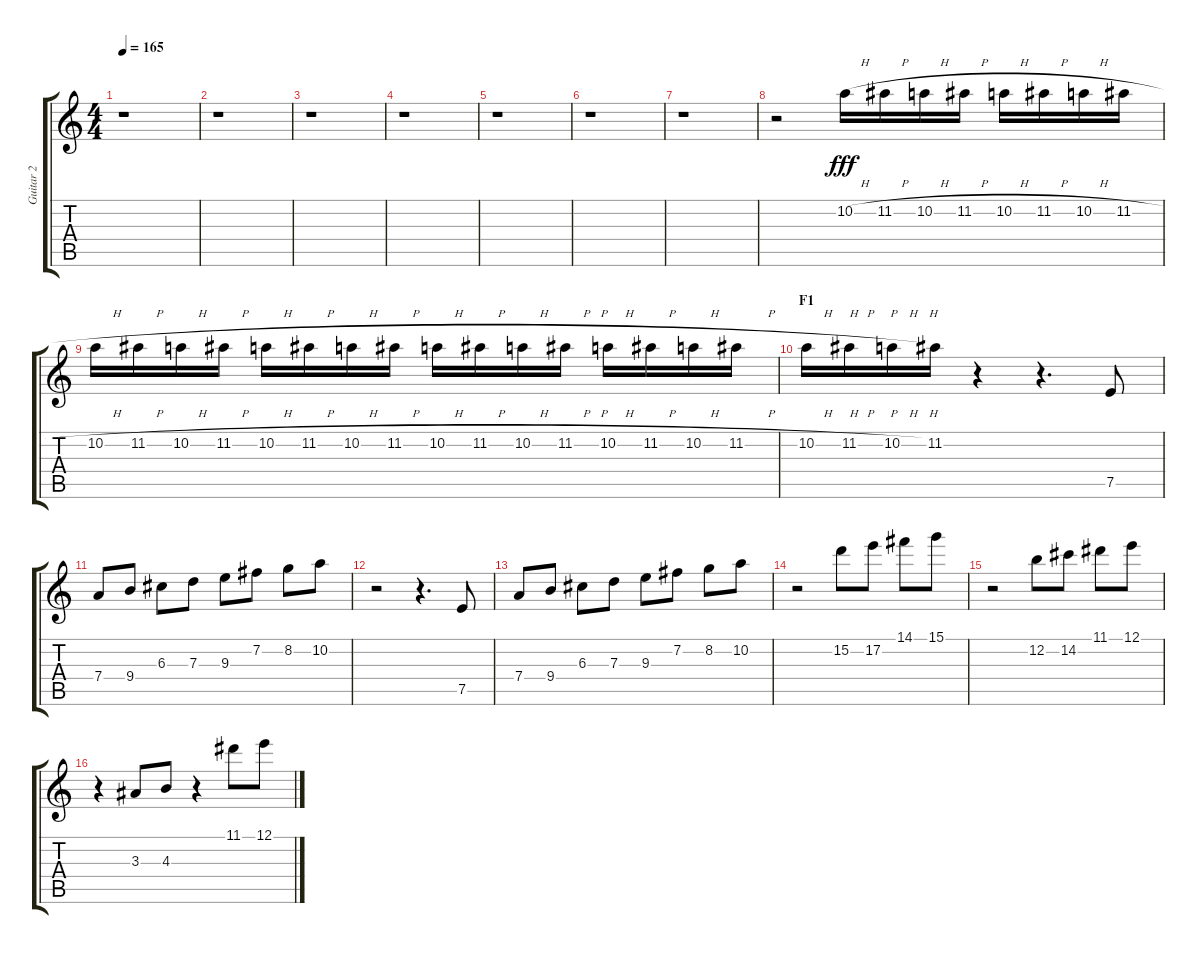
\track ("Guitar 2" "Guitar 2") {instrument distortionguitar}
\staff {score tabs}
\tuning (E4 B3 G3 D3 A2 E2) {hide}
\ts (4 4)
\tempo 165
\clef g2
\ks c
r.1{dy fff} |
r.1 |
r.1 |
r.1 |
r.1 |
r.1 |
r.1 |
r.2 10.2{h}.16 11.2{h}.16 10.2{h}.16 11.2{h}.16 10.2{h}.16 11.2{h}.16 10.2{h}.16 11.2{h}.16 |
10.2{h}.16 11.2{h}.16 10.2{h}.16 11.2{h}.16 10.2{h}.16 11.2{h}.16 10.2{h}.16 11.2{h}.16 10.2{h}.16 11.2{h}.16 10.2{h}.16 11.2{h}.16 10.2{h}.16 11.2{h}.16 10.2{h}.16 11.2{h}.16 |
\section ("" "F1")
10.2{h}.16 11.2{h}.16 10.2{h}.16 11.2.16 r.4 r.4{d} 7.5.8 |
7.4.8 9.4.8 6.3.8 7.3.8 9.3.8 7.2.8 8.2.8 10.2.8 |
r.2 r.4{d} 7.5.8 |
7.4.8 9.4.8 6.3.8 7.3.8 9.3.8 7.2.8 8.2.8 10.2.8 |
r.2 15.2.8 17.2.8 14.1.8 15.1.8 |
r.2 12.2.8 14.2.8 11.1.8 12.1.8 |
r.4 3.3.8 4.3.8 r.4 11.1.8 12.1.8
